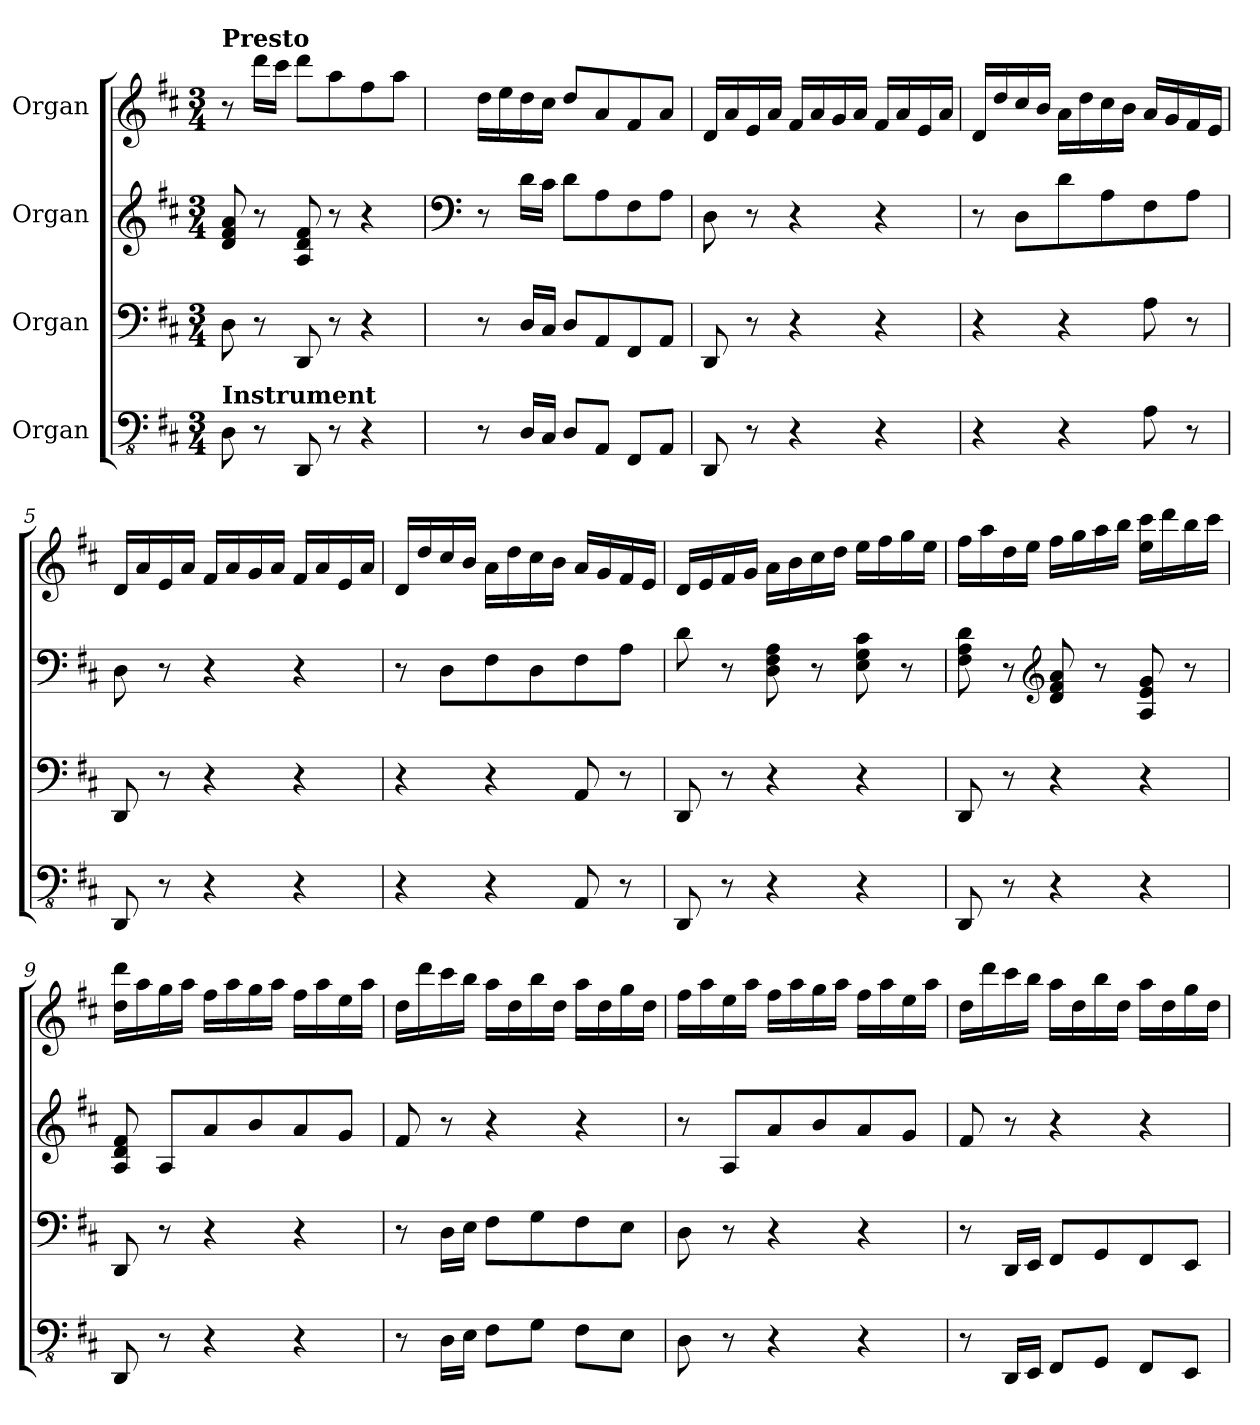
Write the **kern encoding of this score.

**kern	**kern	**kern	**kern
*part4	*part3	*part2	*part1
*staff4	*staff3	*staff2	*staff1
*I"Organ	*I"Organ	*I"Organ	*I"Organ
*clefFv4	*clefF4	*clefG2	*clefG2
*k[f#c#]	*k[f#c#]	*k[f#c#]	*k[f#c#]
*M3/4	*M3/4	*M3/4	*M3/4
=1	=1	=1	=1
!	!	!	!LO:TX:a:B:t=Presto
!LO:TX:a:B:t=Instrument	!	!	!
8DD\	8D\	8d/ 8f#/ 8a/	8r
8r	8r	8r	16ddd\LL
.	.	.	16ccc#\JJ
8DDD/	8DD/	8A/ 8d/ 8f#/	8ddd\L
8r	8r	8r	8aa\
4r	4r	4r	8ff#\
.	.	.	8aa\J
=2	=2	=2	=2
*	*	*clefF4	*
8r	8r	8r	16dd\LL
.	.	.	16ee\
16DD/LL	16D/LL	16d\LL	16dd\
16CC#/JJ	16C#/JJ	16c#\JJ	16cc#\JJ
8DD/L	8D/L	8d\L	8dd/L
8AAA/J	8AA/	8A\	8a/
8FFF#/L	8FF#/	8F#\	8f#/
8AAA/J	8AA/J	8A\J	8a/J
=3	=3	=3	=3
8DDD/	8DD/	8D\	16d/LL
.	.	.	16a/
8r	8r	8r	16e/
.	.	.	16a/JJ
4r	4r	4r	16f#/LL
.	.	.	16a/
.	.	.	16g/
.	.	.	16a/JJ
4r	4r	4r	16f#/LL
.	.	.	16a/
.	.	.	16e/
.	.	.	16a/JJ
=4	=4	=4	=4
4r	4r	8r	16d/LL
.	.	.	16dd/
.	.	8D\L	16cc#/
.	.	.	16b/JJ
4r	4r	8d\	16a\LL
.	.	.	16dd\
.	.	8A\	16cc#\
.	.	.	16b\JJ
8AA\	8A\	8F#\	16a/LL
.	.	.	16g/
8r	8r	8A\J	16f#/
.	.	.	16e/JJ
!!LO:LB:g=z
=5	=5	=5	=5
8DDD/	8DD/	8D\	16d/LL
.	.	.	16a/
8r	8r	8r	16e/
.	.	.	16a/JJ
4r	4r	4r	16f#/LL
.	.	.	16a/
.	.	.	16g/
.	.	.	16a/JJ
4r	4r	4r	16f#/LL
.	.	.	16a/
.	.	.	16e/
.	.	.	16a/JJ
=6	=6	=6	=6
4r	4r	8r	16d/LL
.	.	.	16dd/
.	.	8D\L	16cc#/
.	.	.	16b/JJ
4r	4r	8F#\	16a\LL
.	.	.	16dd\
.	.	8D\	16cc#\
.	.	.	16b\JJ
8AAA/	8AA/	8F#\	16a/LL
.	.	.	16g/
8r	8r	8A\J	16f#/
.	.	.	16e/JJ
=7	=7	=7	=7
8DDD/	8DD/	8d\	16d/LL
.	.	.	16e/
8r	8r	8r	16f#/
.	.	.	16g/JJ
4r	4r	8D\ 8F#\ 8A\	16a\LL
.	.	.	16b\
.	.	8r	16cc#\
.	.	.	16dd\JJ
4r	4r	8E\ 8G\ 8c#\	16ee\LL
.	.	.	16ff#\
.	.	8r	16gg\
.	.	.	16ee\JJ
=8	=8	=8	=8
8DDD/	8DD/	8F#\ 8A\ 8d\	16ff#\LL
.	.	.	16aa\
8r	8r	8r	16dd\
.	.	.	16ee\JJ
*	*	*clefG2	*
4r	4r	8d/ 8f#/ 8a/	16ff#\LL
.	.	.	16gg\
.	.	8r	16aa\
.	.	.	16bb\JJ
4r	4r	8A/ 8e/ 8g/	16ee\ 16ccc#\LL
.	.	.	16ddd\
.	.	8r	16bb\
.	.	.	16ccc#\JJ
!!LO:LB:g=z
=9	=9	=9	=9
8DDD/	8DD/	8A/ 8d/ 8f#/	16dd\ 16ddd\LL
.	.	.	16aa\
8r	8r	8A/L	16gg\
.	.	.	16aa\JJ
4r	4r	8a/	16ff#\LL
.	.	.	16aa\
.	.	8b/	16gg\
.	.	.	16aa\JJ
4r	4r	8a/	16ff#\LL
.	.	.	16aa\
.	.	8g/J	16ee\
.	.	.	16aa\JJ
=10	=10	=10	=10
8r	8r	8f#/	16dd\LL
.	.	.	16ddd\
16DD\LL	16D\LL	8r	16ccc#\
16EE\JJ	16E\JJ	.	16bb\JJ
8FF#\L	8F#\L	4r	16aa\LL
.	.	.	16dd\
8GG\J	8G\	.	16bb\
.	.	.	16dd\JJ
8FF#\L	8F#\	4r	16aa\LL
.	.	.	16dd\
8EE\J	8E\J	.	16gg\
.	.	.	16dd\JJ
=11	=11	=11	=11
8DD\	8D\	8r	16ff#\LL
.	.	.	16aa\
8r	8r	8A/L	16ee\
.	.	.	16aa\JJ
4r	4r	8a/	16ff#\LL
.	.	.	16aa\
.	.	8b/	16gg\
.	.	.	16aa\JJ
4r	4r	8a/	16ff#\LL
.	.	.	16aa\
.	.	8g/J	16ee\
.	.	.	16aa\JJ
=12	=12	=12	=12
8r	8r	8f#/	16dd\LL
.	.	.	16ddd\
16DDD/LL	16DD/LL	8r	16ccc#\
16EEE/JJ	16EE/JJ	.	16bb\JJ
8FFF#/L	8FF#/L	4r	16aa\LL
.	.	.	16dd\
8GGG/J	8GG/	.	16bb\
.	.	.	16dd\JJ
8FFF#/L	8FF#/	4r	16aa\LL
.	.	.	16dd\
8EEE/J	8EE/J	.	16gg\
.	.	.	16dd\JJ
=	=	=	=
*-	*-	*-	*-
